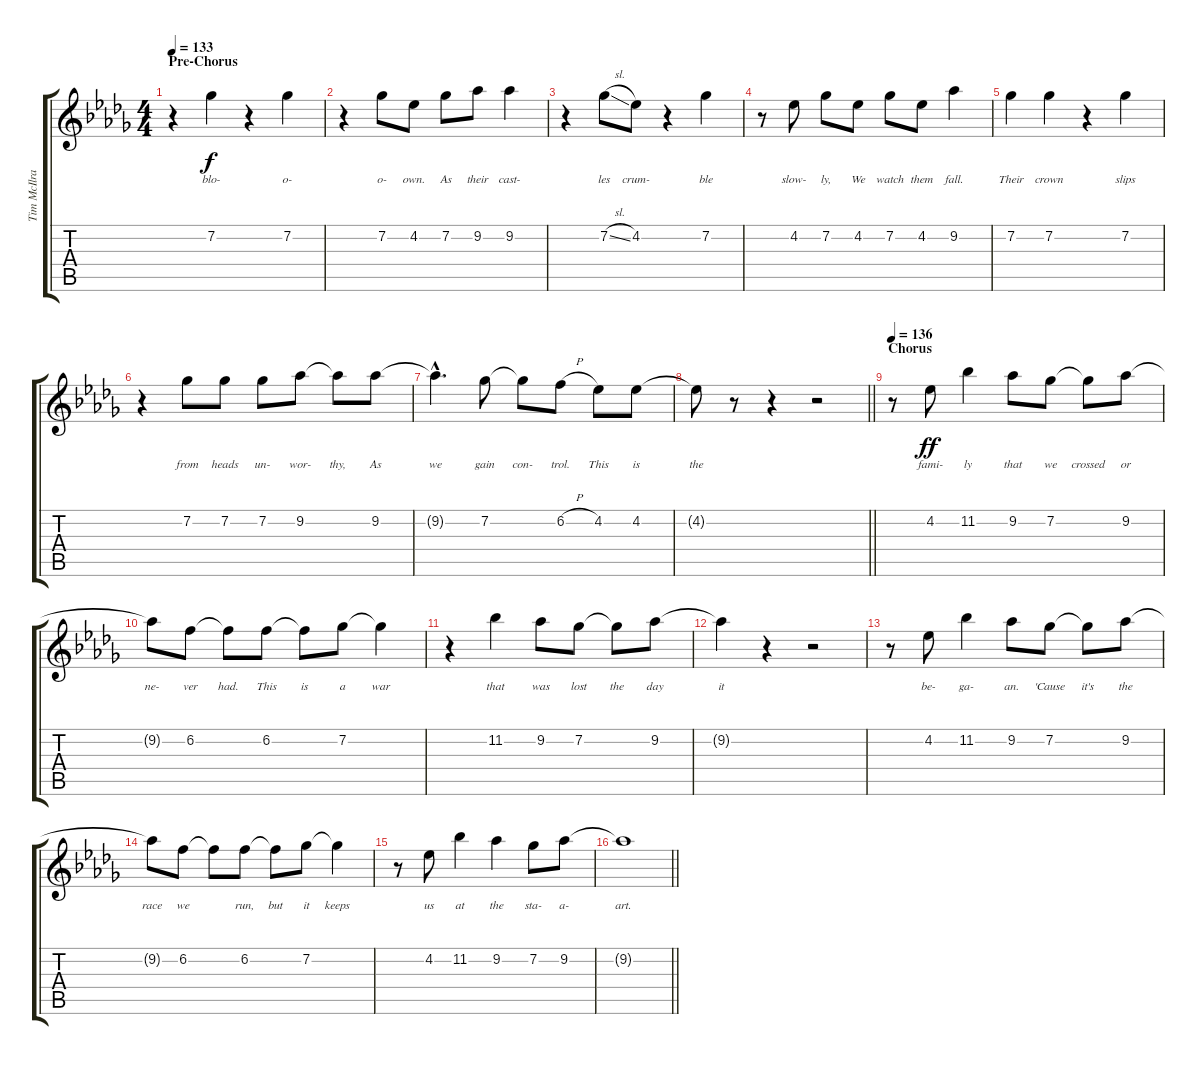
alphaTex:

\track ("Tim McIlrath - Vocals" "Tim McIlra") {instrument distortionguitar}
\staff {score tabs}
\tuning (E4 B3 G3 D3 A2 E2) {hide}
\ts (4 4)
\section ("" "Pre-Chorus")
\tempo 133
\clef g2
\ks db
r.4{dy f} 7.2.4{lyrics (0 "blo-") lyrics (1 "") lyrics (2 "") lyrics (3 "") lyrics (4 "")} r.4 7.2.4{lyrics (0 "o-") lyrics (1 "") lyrics (2 "") lyrics (3 "") lyrics (4 "")} |
r.4 7.2.8{lyrics (0 "o-") lyrics (1 "") lyrics (2 "") lyrics (3 "") lyrics (4 "")} 4.2.8{lyrics (0 "own.") lyrics (1 "") lyrics (2 "") lyrics (3 "") lyrics (4 "")} 7.2.8{lyrics (0 "As") lyrics (1 "") lyrics (2 "") lyrics (3 "") lyrics (4 "")} 9.2.8{lyrics (0 "their") lyrics (1 "") lyrics (2 "") lyrics (3 "") lyrics (4 "")} 9.2.4{lyrics (0 "cast-") lyrics (1 "") lyrics (2 "") lyrics (3 "") lyrics (4 "")} |
r.4 7.2{sl}.8{lyrics (0 "les") lyrics (1 "") lyrics (2 "") lyrics (3 "") lyrics (4 "")} 4.2.8{lyrics (0 "crum-") lyrics (1 "") lyrics (2 "") lyrics (3 "") lyrics (4 "")} r.4 7.2.4{lyrics (0 "ble") lyrics (1 "") lyrics (2 "") lyrics (3 "") lyrics (4 "")} |
r.8 4.2.8{lyrics (0 "slow-") lyrics (1 "") lyrics (2 "") lyrics (3 "") lyrics (4 "")} 7.2.8{lyrics (0 "ly,") lyrics (1 "") lyrics (2 "") lyrics (3 "") lyrics (4 "")} 4.2.8{lyrics (0 "We") lyrics (1 "") lyrics (2 "") lyrics (3 "") lyrics (4 "")} 7.2.8{lyrics (0 "watch") lyrics (1 "") lyrics (2 "") lyrics (3 "") lyrics (4 "")} 4.2.8{lyrics (0 "them") lyrics (1 "") lyrics (2 "") lyrics (3 "") lyrics (4 "")} 9.2.4{lyrics (0 "fall.") lyrics (1 "") lyrics (2 "") lyrics (3 "") lyrics (4 "")} |
7.2.4{lyrics (0 "Their") lyrics (1 "") lyrics (2 "") lyrics (3 "") lyrics (4 "")} 7.2.4{lyrics (0 "crown") lyrics (1 "") lyrics (2 "") lyrics (3 "") lyrics (4 "")} r.4 7.2.4{lyrics (0 "slips") lyrics (1 "") lyrics (2 "") lyrics (3 "") lyrics (4 "")} |
r.4 7.2.8{lyrics (0 "from") lyrics (1 "") lyrics (2 "") lyrics (3 "") lyrics (4 "")} 7.2.8{lyrics (0 "heads") lyrics (1 "") lyrics (2 "") lyrics (3 "") lyrics (4 "")} 7.2.8{lyrics (0 "un-") lyrics (1 "") lyrics (2 "") lyrics (3 "") lyrics (4 "")} 9.2.8{lyrics (0 "wor-") lyrics (1 "") lyrics (2 "") lyrics (3 "") lyrics (4 "")} 9.2{t}.8{lyrics (0 "thy,") lyrics (1 "") lyrics (2 "") lyrics (3 "") lyrics (4 "")} 9.2.8{lyrics (0 "As") lyrics (1 "") lyrics (2 "") lyrics (3 "") lyrics (4 "")} |
9.2{hac t}.4{d lyrics (0 "we") lyrics (1 "") lyrics (2 "") lyrics (3 "") lyrics (4 "")} 7.2.8{lyrics (0 "gain") lyrics (1 "") lyrics (2 "") lyrics (3 "") lyrics (4 "")} 7.2{t}.8{lyrics (0 "con-") lyrics (1 "") lyrics (2 "") lyrics (3 "") lyrics (4 "")} 6.2{h}.8{lyrics (0 "trol.") lyrics (1 "") lyrics (2 "") lyrics (3 "") lyrics (4 "")} 4.2.8{lyrics (0 "This") lyrics (1 "") lyrics (2 "") lyrics (3 "") lyrics (4 "")} 4.2.8{lyrics (0 "is") lyrics (1 "") lyrics (2 "") lyrics (3 "") lyrics (4 "")} |
\barLineRight lightlight
4.2{t}.8{lyrics (0 "the") lyrics (1 "") lyrics (2 "") lyrics (3 "") lyrics (4 "")} r.8 r.4 r.2 |
\section ("" "Chorus")
\tempo 136
r.8 4.2.8{lyrics (0 "fami-") lyrics (1 "") lyrics (2 "") lyrics (3 "") lyrics (4 "") dy ff} 11.2.4{lyrics (0 "ly") lyrics (1 "") lyrics (2 "") lyrics (3 "") lyrics (4 "")} 9.2.8{lyrics (0 "that") lyrics (1 "") lyrics (2 "") lyrics (3 "") lyrics (4 "")} 7.2.8{lyrics (0 "we") lyrics (1 "") lyrics (2 "") lyrics (3 "") lyrics (4 "")} 7.2{t}.8{lyrics (0 "crossed") lyrics (1 "") lyrics (2 "") lyrics (3 "") lyrics (4 "")} 9.2.8{lyrics (0 "or") lyrics (1 "") lyrics (2 "") lyrics (3 "") lyrics (4 "")} |
9.2{t}.8{lyrics (0 "ne-") lyrics (1 "") lyrics (2 "") lyrics (3 "") lyrics (4 "")} 6.2.8{lyrics (0 "ver") lyrics (1 "") lyrics (2 "") lyrics (3 "") lyrics (4 "")} 6.2{t}.8{lyrics (0 "had.") lyrics (1 "") lyrics (2 "") lyrics (3 "") lyrics (4 "")} 6.2.8{lyrics (0 "This") lyrics (1 "") lyrics (2 "") lyrics (3 "") lyrics (4 "")} 6.2{t}.8{lyrics (0 "is") lyrics (1 "") lyrics (2 "") lyrics (3 "") lyrics (4 "")} 7.2.8{lyrics (0 "a") lyrics (1 "") lyrics (2 "") lyrics (3 "") lyrics (4 "")} 7.2{t}.4{lyrics (0 "war") lyrics (1 "") lyrics (2 "") lyrics (3 "") lyrics (4 "")} |
r.4 11.2.4{lyrics (0 "that") lyrics (1 "") lyrics (2 "") lyrics (3 "") lyrics (4 "")} 9.2.8{lyrics (0 "was") lyrics (1 "") lyrics (2 "") lyrics (3 "") lyrics (4 "")} 7.2.8{lyrics (0 "lost") lyrics (1 "") lyrics (2 "") lyrics (3 "") lyrics (4 "")} 7.2{t}.8{lyrics (0 "the") lyrics (1 "") lyrics (2 "") lyrics (3 "") lyrics (4 "")} 9.2.8{lyrics (0 "day") lyrics (1 "") lyrics (2 "") lyrics (3 "") lyrics (4 "")} |
9.2{t}.4{lyrics (0 "it") lyrics (1 "") lyrics (2 "") lyrics (3 "") lyrics (4 "")} r.4 r.2 |
r.8 4.2.8{lyrics (0 "be-") lyrics (1 "") lyrics (2 "") lyrics (3 "") lyrics (4 "")} 11.2.4{lyrics (0 "ga-") lyrics (1 "") lyrics (2 "") lyrics (3 "") lyrics (4 "")} 9.2.8{lyrics (0 "an.") lyrics (1 "") lyrics (2 "") lyrics (3 "") lyrics (4 "")} 7.2.8{lyrics (0 "'Cause") lyrics (1 "") lyrics (2 "") lyrics (3 "") lyrics (4 "")} 7.2{t}.8{lyrics (0 "it's") lyrics (1 "") lyrics (2 "") lyrics (3 "") lyrics (4 "")} 9.2.8{lyrics (0 "the") lyrics (1 "") lyrics (2 "") lyrics (3 "") lyrics (4 "")} |
9.2{t}.8{lyrics (0 "race") lyrics (1 "") lyrics (2 "") lyrics (3 "") lyrics (4 "")} 6.2.8{lyrics (0 "we") lyrics (1 "") lyrics (2 "") lyrics (3 "") lyrics (4 "")} 6.2{t}.8{lyrics (0 "") lyrics (1 "") lyrics (2 "") lyrics (3 "") lyrics (4 "")} 6.2.8{lyrics (0 "run,") lyrics (1 "") lyrics (2 "") lyrics (3 "") lyrics (4 "")} 6.2{t}.8{lyrics (0 "but") lyrics (1 "") lyrics (2 "") lyrics (3 "") lyrics (4 "")} 7.2.8{lyrics (0 "it") lyrics (1 "") lyrics (2 "") lyrics (3 "") lyrics (4 "")} 7.2{t}.4{lyrics (0 "keeps") lyrics (1 "") lyrics (2 "") lyrics (3 "") lyrics (4 "")} |
r.8 4.2.8{lyrics (0 "us") lyrics (1 "") lyrics (2 "") lyrics (3 "") lyrics (4 "")} 11.2.4{lyrics (0 "at") lyrics (1 "") lyrics (2 "") lyrics (3 "") lyrics (4 "")} 9.2.4{lyrics (0 "the") lyrics (1 "") lyrics (2 "") lyrics (3 "") lyrics (4 "")} 7.2.8{lyrics (0 "sta-") lyrics (1 "") lyrics (2 "") lyrics (3 "") lyrics (4 "")} 9.2.8{lyrics (0 "a-") lyrics (1 "") lyrics (2 "") lyrics (3 "") lyrics (4 "")} |
\barLineRight lightlight
9.2{t}.1{lyrics (0 "art.") lyrics (1 "") lyrics (2 "") lyrics (3 "") lyrics (4 "")}
